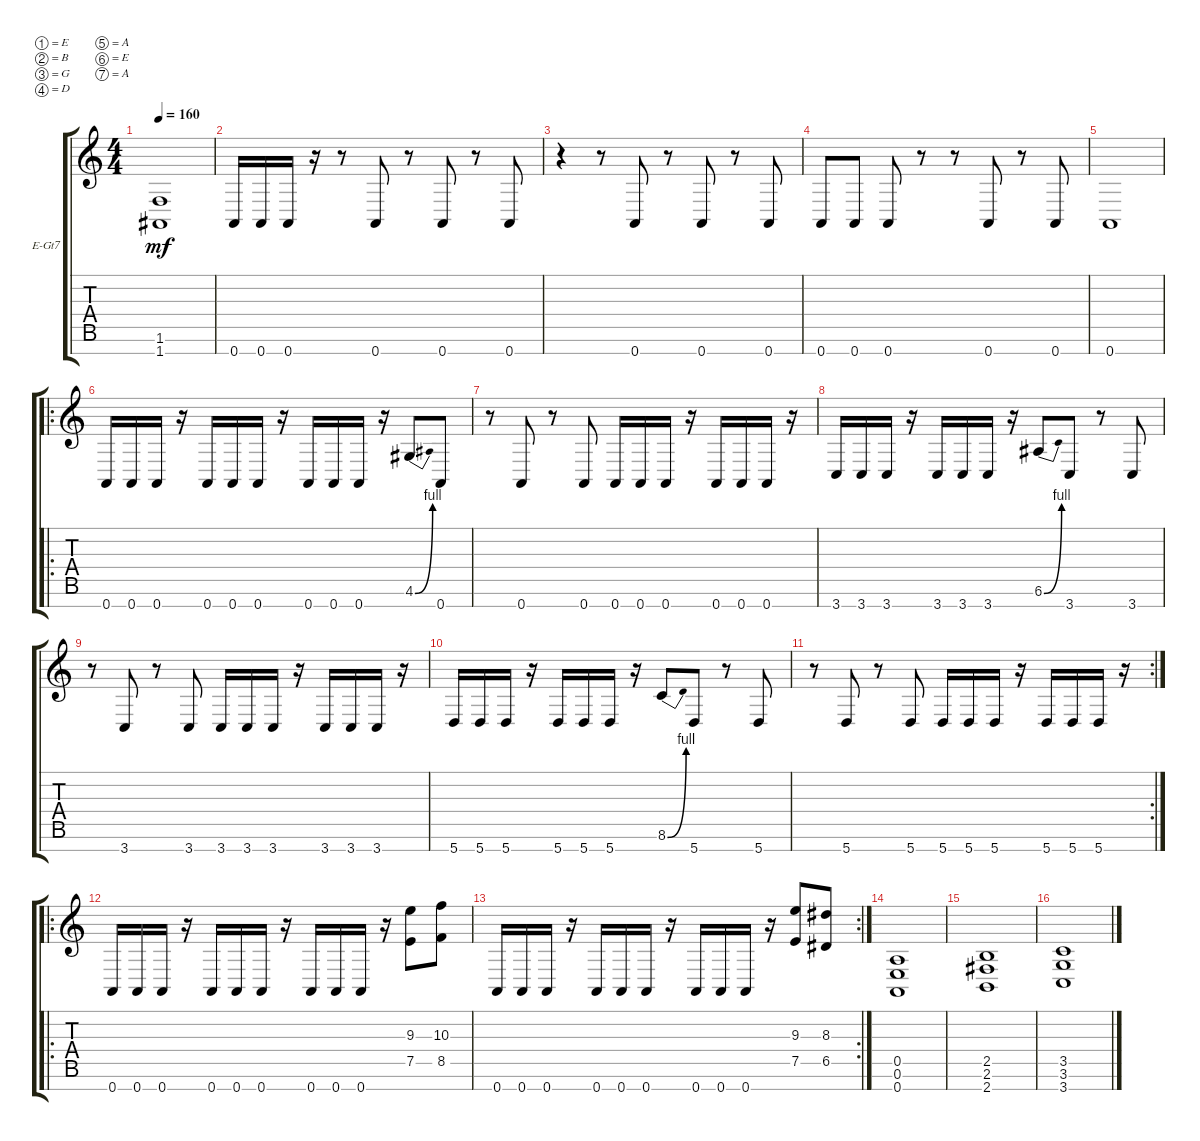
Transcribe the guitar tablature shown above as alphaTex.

\defaultSystemsLayout 4
\bracketExtendMode groupsimilarinstruments
\firstSystemTrackNameOrientation horizontal
\otherSystemsTrackNameOrientation horizontal
\track ("Electric Guitar" "E-Gt7") {instrument overdrivenguitar}
\staff {score tabs}
\tuning (E4 B3 G3 D3 A2 E2 A1)
\ts (4 4)
\tempo 160
\clef g2
\ks c
(1.7 1.6).1{dy mf} |
0.7.16 0.7.16 0.7.16 r.16 r.8 0.7.8 r.8 0.7.8 r.8 0.7.8 |
r.4 r.8 0.7.8 r.8 0.7.8 r.8 0.7.8 |
0.7.8 0.7.8 0.7.8 r.8 r.8 0.7.8 r.8 0.7.8 |
0.7.1 |
\ro
0.7.16 0.7.16 0.7.16 r.16 0.7.16 0.7.16 0.7.16 r.16 0.7.16 0.7.16 0.7.16 r.16 4.6{be (bend 0 0 15 4)}.8 0.7.8 |
r.8 0.7.8 r.8 0.7.8 0.7.16 0.7.16 0.7.16 r.16 0.7.16 0.7.16 0.7.16 r.16 |
3.7.16 3.7.16 3.7.16 r.16 3.7.16 3.7.16 3.7.16 r.16 6.6{be (bend 0 0 15 4)}.8 3.7.8 r.8 3.7.8 |
r.8 3.7.8 r.8 3.7.8 3.7.16 3.7.16 3.7.16 r.16 3.7.16 3.7.16 3.7.16 r.16 |
5.7.16 5.7.16 5.7.16 r.16 5.7.16 5.7.16 5.7.16 r.16 8.6{be (bend 0 0 15 4)}.8 5.7.8 r.8 5.7.8 |
\rc 2
r.8 5.7.8 r.8 5.7.8 5.7.16 5.7.16 5.7.16 r.16 5.7.16 5.7.16 5.7.16 r.16 |
\ro
0.7.16 0.7.16 0.7.16 r.16 0.7.16 0.7.16 0.7.16 r.16 0.7.16 0.7.16 0.7.16 r.16 (7.5 9.3).8 (8.5 10.3).8 |
\rc 2
0.7.16 0.7.16 0.7.16 r.16 0.7.16 0.7.16 0.7.16 r.16 0.7.16 0.7.16 0.7.16 r.16 (7.5 9.3).8 (6.5 8.3).8 |
(0.6 0.5 0.7).1 |
(2.7 2.6 2.5).1 |
(3.5 3.6 3.7).1
